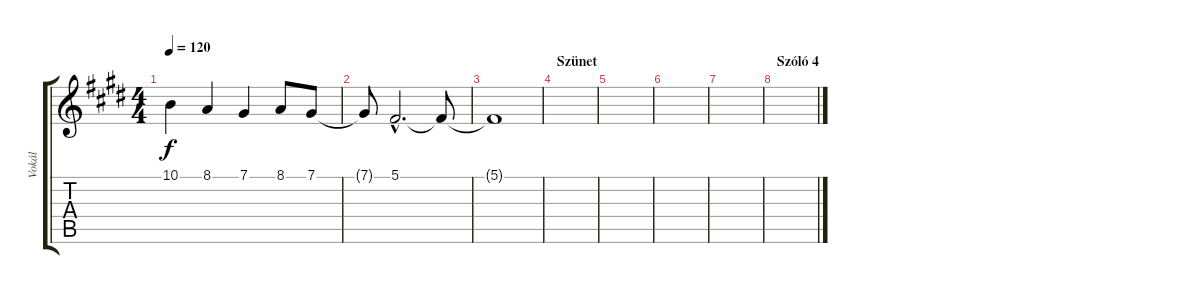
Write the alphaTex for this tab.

\track ("Vokál" "Vokál") {instrument violin}
\staff {score tabs}
\tuning (Db4 Ab3 E3 B2 Gb2 Db2) {hide}
\ts (4 4)
\tempo 120
\clef g2
\ks c#minor
10.1{t}.4{dy f} 8.1.4 7.1.4 8.1.8 7.1.8 |
7.1{t}.8 5.1{hac}.2{d} 5.1{t}.8 |
5.1{t}.1 |
\section ("" "Szünet")
|
|
|
|
\section ("" "Szóló 4")
